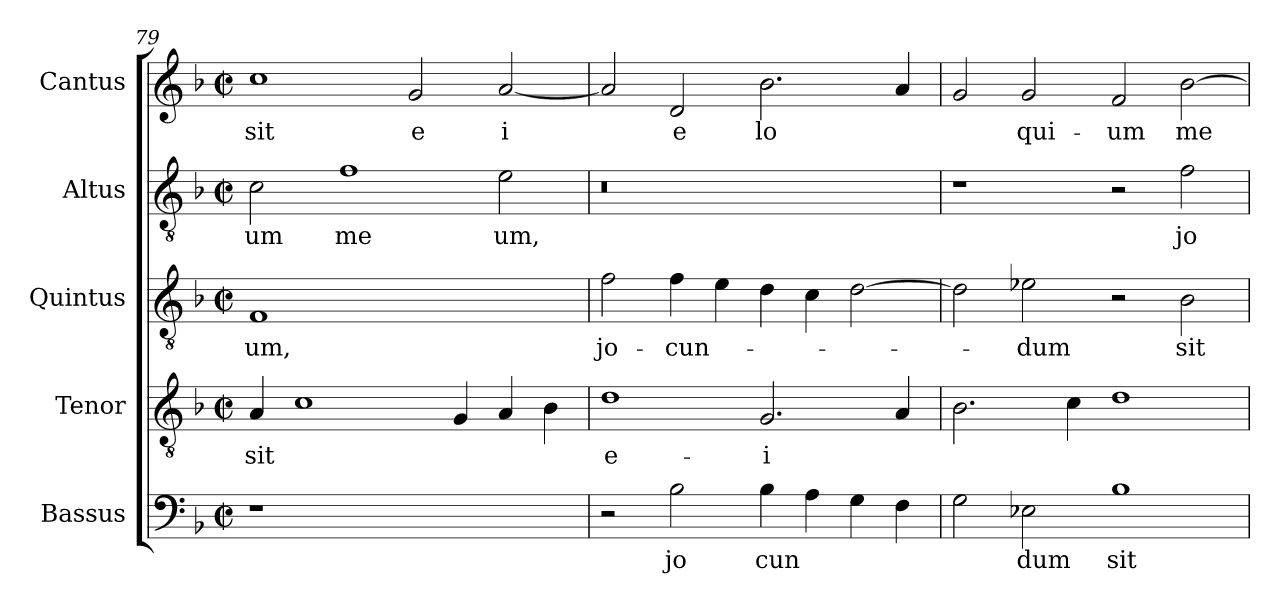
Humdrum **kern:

**kern	**text	**kern	**text	**kern	**text	**kern	**text	**kern	**text
*part5	*part5	*part4	*part4	*part3	*part3	*part2	*part2	*part1	*part1
*staff5	*staff5	*staff4	*staff4	*staff3	*staff3	*staff2	*staff2	*staff1	*staff1
*I"Bassus	*	*I"Tenor	*	*I"Quintus	*	*I"Altus	*	*I"Cantus	*
*clefF4	*	*clefGv2	*	*clefGv2	*	*clefGv2	*	*clefG2	*
*k[b-]	*	*k[b-]	*	*k[b-]	*	*k[b-]	*	*k[b-]	*
*F:	*	*F:	*	*F:	*	*F:	*	*F:	*
*M2/2	*	*M2/2	*	*M2/2	*	*M2/2	*	*M2/2	*
*met(c|)	*	*met(c|)	*	*met(c|)	*	*met(c|)	*	*met(c|)	*
=79	=79	=79	=79	=79	=79	=79	=79	=79	=79
!	!	!	!LO:LY:b	!	!LO:LY:b:cj	!	!LO:LY:b:cj	!	!LO:LY:b:cj
1r	.	4A/	sit	1F	-um,	2c\	um	1cc	sit
.	.	1c	.	.	.	.	.	.	.
!	!	!	!	!	!	!	!LO:LY:b:cj	!	!
.	.	.	.	.	.	1f	me	.	.
!	!	!	!	!	!	!	!	!	!LO:LY:b:cj
1ryy	.	.	.	1ryy	.	.	.	2g/	e
.	.	4G/	.	.	.	.	.	.	.
!	!	!	!	!	!	!	!LO:LY:b:cj	!	!LO:LY:b:rj
.	.	4A/	.	.	.	2e\	um,	[<2a/	i
.	.	4B-\	.	.	.	.	.	.	.
=80	=80	=80	=80	=80	=80	=80	=80	=80	=80
!	!	!	!LO:LY:b:cj	!	!LO:LY:b:cj	!	!	!	!
2r	.	1d	e-	2f\	jo-	0r	.	2a/]	.
!	!LO:LY:b:cj	!	!	!	!LO:LY:b	!	!	!	!LO:LY:b:cj
2B-\	jo	.	.	4f\	-cun-	.	.	2d/	e
.	.	.	.	4e\	.	.	.	.	.
!	!LO:LY:b	!	!LO:LY:b:rj	!	!	!	!	!	!LO:LY:b:cj
4B-\	cun	2.G/	-i	4d\	.	.	.	2.b-\	lo
4A\	.	.	.	4c\	.	.	.	.	.
4G\	.	.	.	[>2d\	.	.	.	.	.
4F\	.	4A/	.	.	.	.	.	4a/	.
!!LO:LB:g=z
=81	=81	=81	=81	=81	=81	=81	=81	=81	=81
2G\	.	2.B-\	.	2d\]	.	1r	.	2g/	.
!	!LO:LY:b:cj	!	!	!	!LO:LY:b:cj	!	!	!	!LO:LY:b:cj
2E-X\	dum	.	.	2e-X\	-dum	.	.	2g/	qui-
.	.	4c\	.	.	.	.	.	.	.
!	!LO:LY:b:cj	!	!	!	!	!	!	!	!LO:LY:b:cj
1B-	sit	1d	.	2r	.	2r	.	2f/	-um
!	!	!	!	!	!LO:LY:b:cj	!	!LO:LY:b:cj	!	!LO:LY:b
.	.	.	.	2B-\	sit	2f\	jo	[>2b-\	me-
=	=	=	=	=	=	=	=	=	=
*-	*-	*-	*-	*-	*-	*-	*-	*-	*-
